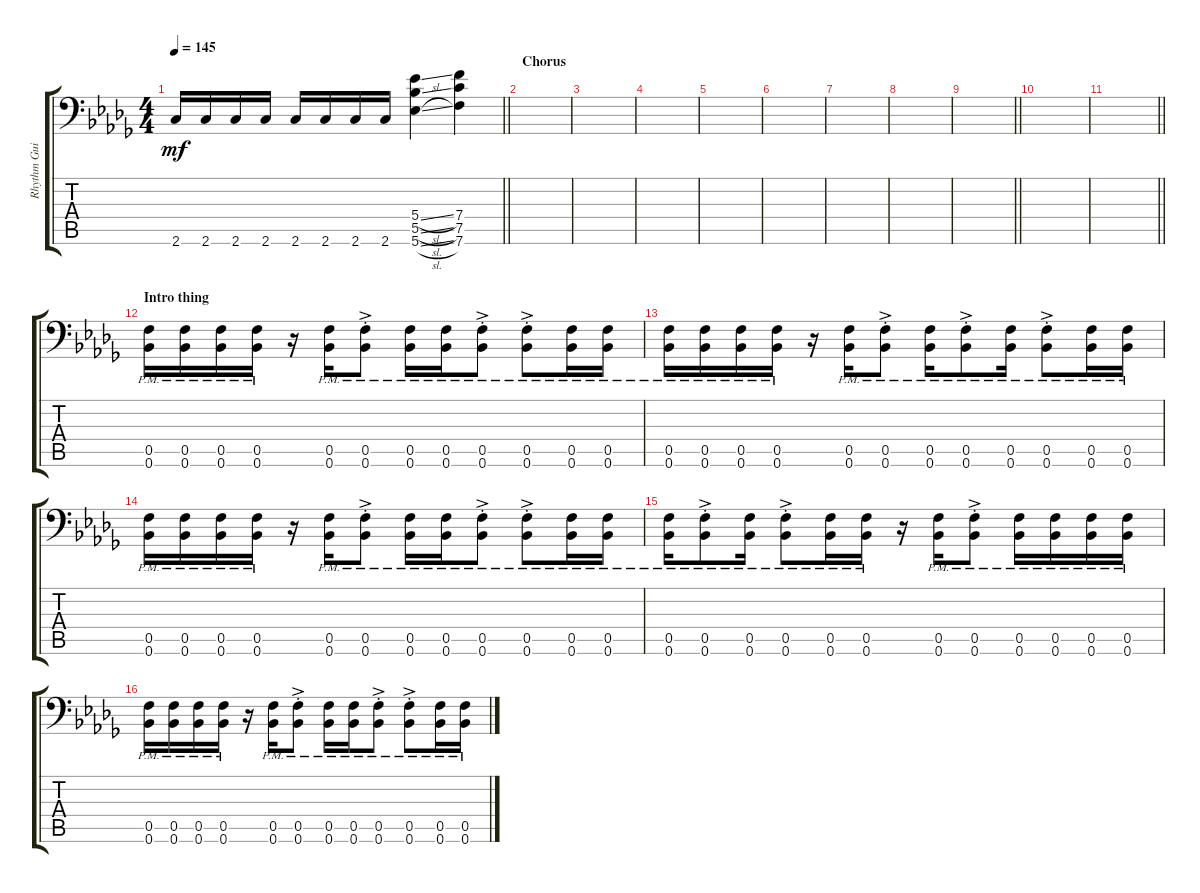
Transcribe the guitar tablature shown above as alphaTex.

\track ("Rhythm Guitar Right" "Rhythm Gui") {instrument distortionguitar}
\staff {score tabs}
\tuning (C4 G3 Eb3 Bb2 F2 Bb1) {hide}
\ts (4 4)
\tempo 145
\clef f4
\barLineRight lightlight
\ks bbminor
2.6.16{dy mf} 2.6.16 2.6.16 2.6.16 2.6.16 2.6.16 2.6.16 2.6.16 (5.4{sl} 5.5{sl} 5.6{sl}).4 (7.4 7.5 7.6).4 |
\section ("" "Chorus")
|
|
|
|
|
|
|
\barLineRight lightlight
|
|
\barLineRight lightlight
|
\section ("" "Intro thing")
(0.5{pm} 0.6{pm}).16 (0.5{pm} 0.6{pm}).16 (0.5{pm} 0.6{pm}).16 (0.5{pm} 0.6{pm}).16 r.16 (0.5{pm} 0.6{pm}).16 (0.5{ac pm st} 0.6{ac pm st}).8 (0.5{pm} 0.6{pm}).16 (0.5{pm} 0.6{pm}).16 (0.5{ac pm st} 0.6{ac pm st}).8 (0.5{ac pm st} 0.6{ac pm st}).8 (0.5{pm} 0.6{pm}).16 (0.5{pm} 0.6{pm}).16 |
(0.5{pm} 0.6{pm}).16 (0.5{pm} 0.6{pm}).16 (0.5{pm} 0.6{pm}).16 (0.5{pm} 0.6{pm}).16 r.16 (0.5{pm} 0.6{pm}).16 (0.5{ac pm st} 0.6{ac pm st}).8 (0.5{pm} 0.6{pm}).16 (0.5{ac pm st} 0.6{ac pm st}).8 (0.5{pm} 0.6{pm}).16 (0.5{ac pm st} 0.6{ac pm st}).8 (0.5{pm} 0.6{pm}).16 (0.5{pm} 0.6{pm}).16 |
(0.5{pm} 0.6{pm}).16 (0.5{pm} 0.6{pm}).16 (0.5{pm} 0.6{pm}).16 (0.5{pm} 0.6{pm}).16 r.16 (0.5{pm} 0.6{pm}).16 (0.5{ac pm st} 0.6{ac pm st}).8 (0.5{pm} 0.6{pm}).16 (0.5{pm} 0.6{pm}).16 (0.5{ac pm st} 0.6{ac pm st}).8 (0.5{ac pm st} 0.6{ac pm st}).8 (0.5{pm} 0.6{pm}).16 (0.5{pm} 0.6{pm}).16 |
(0.5{pm} 0.6{pm}).16 (0.5{ac pm st} 0.6{ac pm st}).8 (0.5{pm} 0.6{pm}).16 (0.5{ac pm st} 0.6{ac pm st}).8 (0.5{pm} 0.6{pm}).16 (0.5{pm} 0.6{pm}).16 r.16 (0.5{pm} 0.6{pm}).16 (0.5{ac pm st} 0.6{ac pm st}).8 (0.5{pm} 0.6{pm}).16 (0.5{pm} 0.6{pm}).16 (0.5{pm} 0.6{pm}).16 (0.5{pm} 0.6{pm}).16 |
(0.5{pm} 0.6{pm}).16 (0.5{pm} 0.6{pm}).16 (0.5{pm} 0.6{pm}).16 (0.5{pm} 0.6{pm}).16 r.16 (0.5{pm} 0.6{pm}).16 (0.5{ac pm st} 0.6{ac pm st}).8 (0.5{pm} 0.6{pm}).16 (0.5{pm} 0.6{pm}).16 (0.5{ac pm st} 0.6{ac pm st}).8 (0.5{ac pm st} 0.6{ac pm st}).8 (0.5{pm} 0.6{pm}).16 (0.5{pm} 0.6{pm}).16
